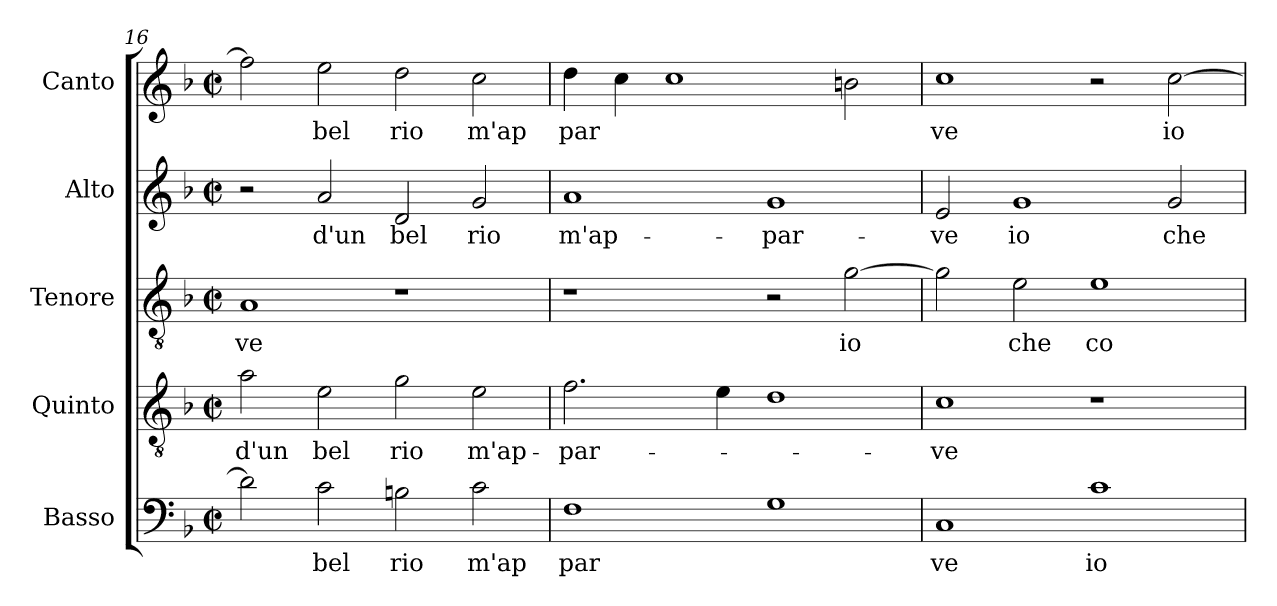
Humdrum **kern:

**kern	**text	**kern	**text	**kern	**text	**kern	**text	**kern	**text
*part5	*part5	*part4	*part4	*part3	*part3	*part2	*part2	*part1	*part1
*staff5	*staff5	*staff4	*staff4	*staff3	*staff3	*staff2	*staff2	*staff1	*staff1
*I"Basso	*	*I"Quinto	*	*I"Tenore	*	*I"Alto	*	*I"Canto	*
*clefF4	*	*clefGv2	*	*clefGv2	*	*clefG2	*	*clefG2	*
*k[b-]	*	*k[b-]	*	*k[b-]	*	*k[b-]	*	*k[b-]	*
*F:	*	*F:	*	*F:	*	*F:	*	*F:	*
*M2/2	*	*M2/2	*	*M2/2	*	*M2/2	*	*M2/2	*
*met(c|)	*	*met(c|)	*	*met(c|)	*	*met(c|)	*	*met(c|)	*
=16	=16	=16	=16	=16	=16	=16	=16	=16	=16
!	!	!	!LO:LY:b:cj	!	!LO:LY:b:cj	!	!	!	!
2d\]	.	2a\	d'un	1A	ve	2r	.	2ff\]	.
!	!LO:LY:b:cj	!	!LO:LY:b:cj	!	!	!	!LO:LY:b:cj	!	!LO:LY:b:cj
2c\	bel	2e\	bel	.	.	2a/	d'un	2ee\	bel
!	!LO:LY:b:cj	!	!LO:LY:b:cj	!	!	!	!LO:LY:b:cj	!	!LO:LY:b:cj
2Bn\	rio	2g\	rio	1r	.	2d/	bel	2dd\	rio
!	!LO:LY:b:cj	!	!LO:LY:b:cj	!	!	!	!LO:LY:b:cj	!	!LO:LY:b:cj
2c\	m'ap	2e\	m'ap-	.	.	2g/	rio	2cc\	m'ap
=17	=17	=17	=17	=17	=17	=17	=17	=17	=17
!	!LO:LY:b:cj	!	!LO:LY:b	!	!	!	!LO:LY:b:cj	!	!LO:LY:b
1F	par	2.f\	-par-	1r	.	1a	m'ap-	4dd\	par
.	.	.	.	.	.	.	.	4cc\	.
.	.	.	.	.	.	.	.	1cc	.
.	.	4e\	.	.	.	.	.	.	.
!	!	!	!	!	!	!	!LO:LY:b:cj	!	!
1G	.	1d	.	2r	.	1g	-par-	.	.
!	!	!	!	!	!LO:LY:b:cj	!	!	!	!
.	.	.	.	[>2g\	io	.	.	2b\	.
=18	=18	=18	=18	=18	=18	=18	=18	=18	=18
!	!LO:LY:b:cj	!	!LO:LY:b:cj	!	!	!	!LO:LY:b:cj	!	!LO:LY:b:cj
1C	ve	1c	-ve	2g\]	.	2e/	-ve	1cc	ve
!	!	!	!	!	!LO:LY:b:cj	!	!LO:LY:b:cj	!	!
.	.	.	.	2e\	che	1g	io	.	.
!	!LO:LY:b:cj	!	!	!	!LO:LY:b:cj	!	!	!	!
1c	io	1r	.	1e	co	.	.	2r	.
!	!	!	!	!	!	!	!LO:LY:b:cj	!	!LO:LY:b:cj
.	.	.	.	.	.	2g/	che	[>2cc\	io
=	=	=	=	=	=	=	=	=	=
*-	*-	*-	*-	*-	*-	*-	*-	*-	*-
